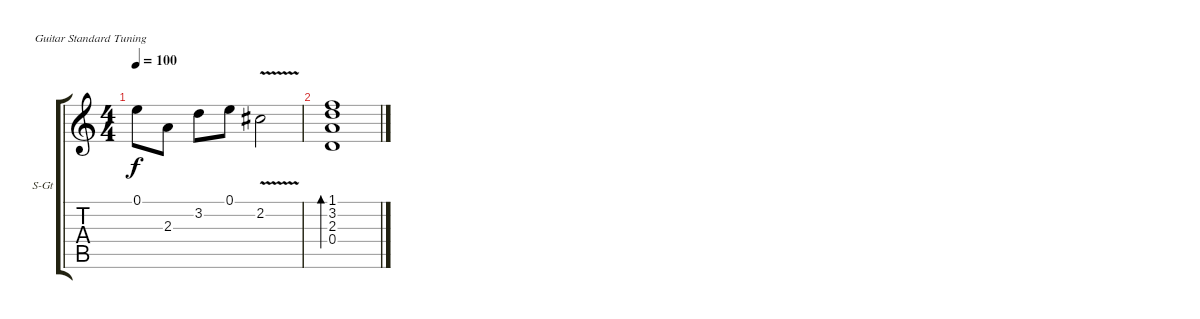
\bracketExtendMode groupsimilarinstruments
\firstSystemTrackNameOrientation horizontal
\otherSystemsTrackNameOrientation horizontal
\track ("Guitar" "S-Gt") {instrument acousticguitarsteel}
\staff {score tabs}
\tuning (E4 B3 G3 D3 A2 E2)
\ts (4 4)
\tempo 100
\clef g2
\ks c
0.1{t}.8{dy f} 2.3.8 3.2.8 0.1.8 2.2{v}.2 |
(1.1 3.2 2.3 0.4).1{bd 60}
